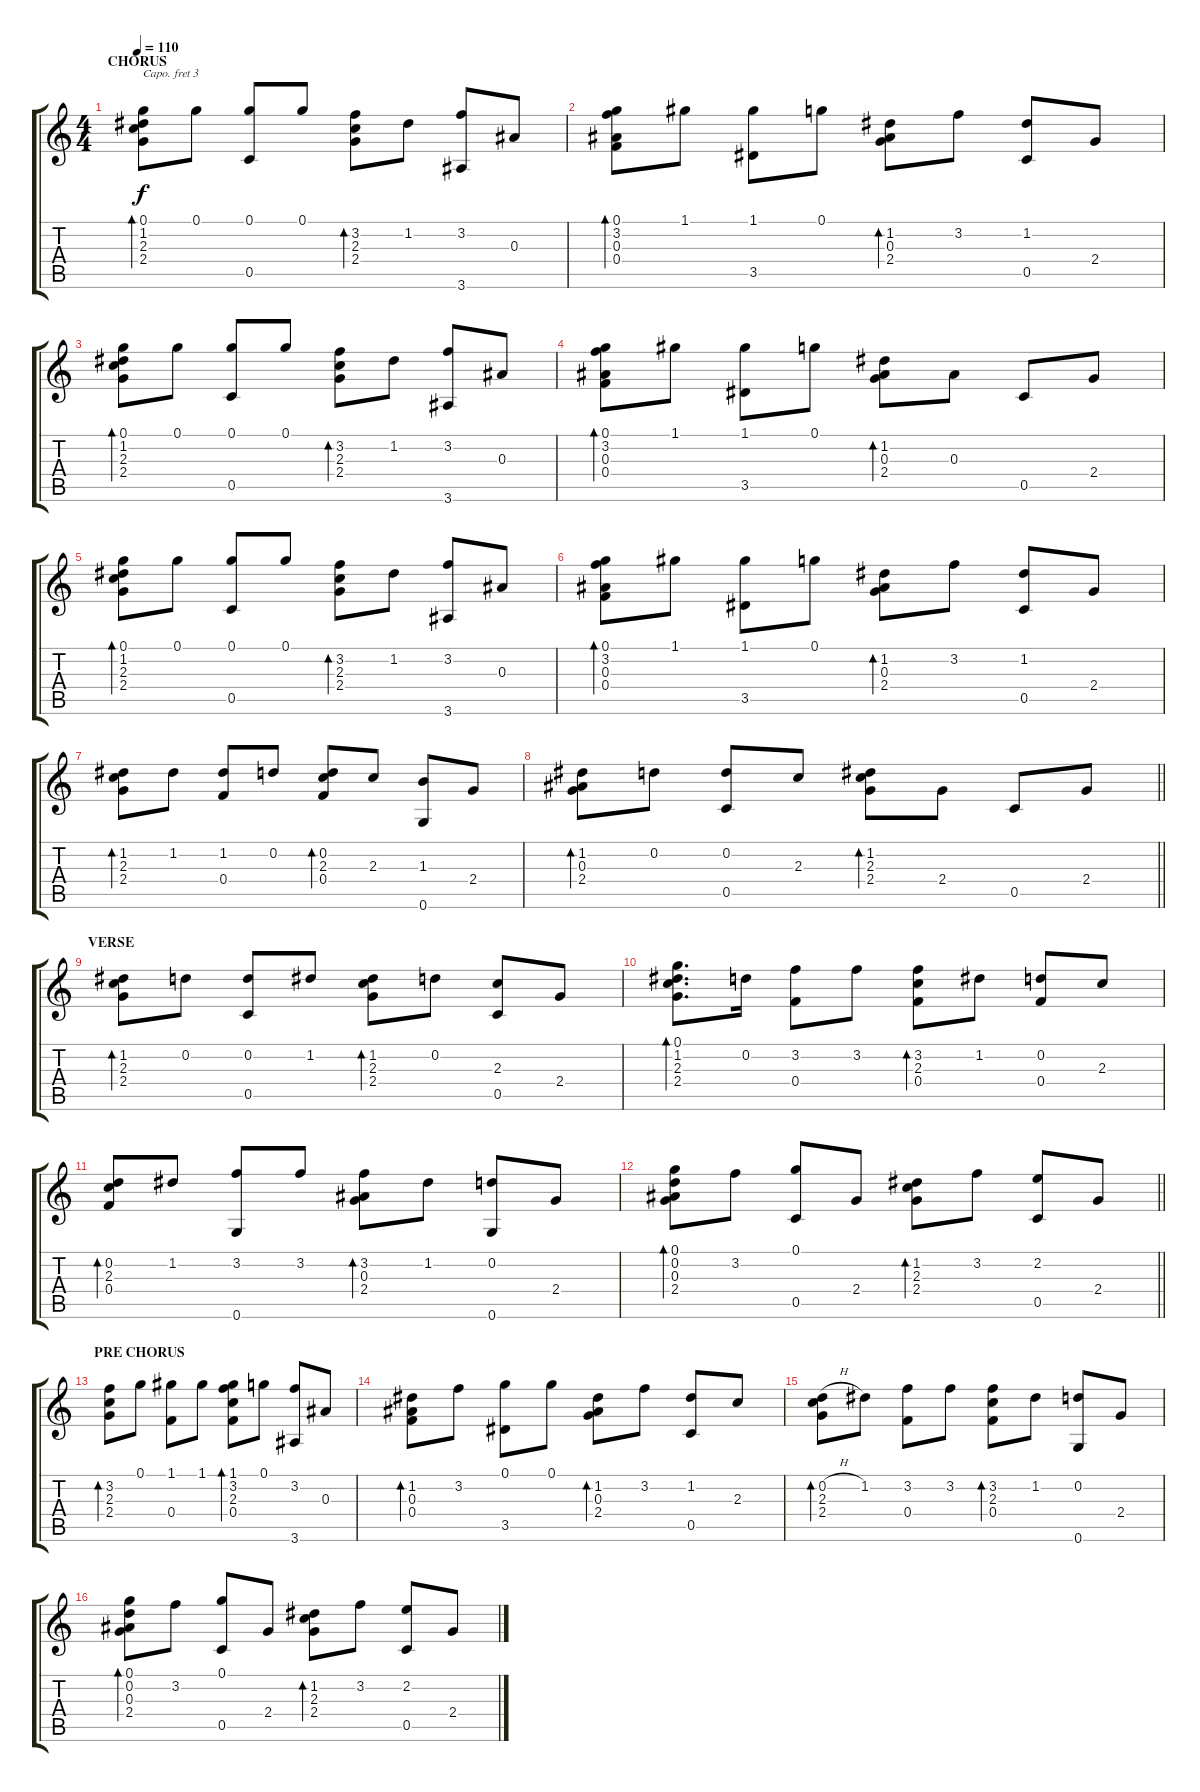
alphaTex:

\track "" {instrument acousticguitarsteel}
\staff {score tabs}
\capo 3
\tuning (E4 B3 G3 D3 A2 E2) {hide}
\ts (4 4)
\section ("" "CHORUS")
\tempo 110
\clef g2
\ks c
(0.1 1.2 2.3 2.4).8{bd 60 dy f} 0.1.8 (0.1 0.5).8 0.1.8 (3.2 2.3 2.4).8{bd 60} 1.2.8 (3.2 3.6).8 0.3.8 |
(0.1 3.2 0.3 0.4).8{bd 60} 1.1.8 (1.1 3.5).8 0.1.8 (1.2 0.3 2.4).8{bd 60} 3.2.8 (1.2 0.5).8 2.4.8 |
(0.1 1.2 2.3 2.4).8{bd 60} 0.1.8 (0.1 0.5).8 0.1.8 (3.2 2.3 2.4).8{bd 60} 1.2.8 (3.2 3.6).8 0.3.8 |
(0.1 3.2 0.3 0.4).8{bd 60} 1.1.8 (1.1 3.5).8 0.1.8 (1.2 0.3 2.4).8{bd 60} 0.3.8 0.5.8 2.4.8 |
(0.1 1.2 2.3 2.4).8{bd 60} 0.1.8 (0.1 0.5).8 0.1.8 (3.2 2.3 2.4).8{bd 60} 1.2.8 (3.2 3.6).8 0.3.8 |
(0.1 3.2 0.3 0.4).8{bd 60} 1.1.8 (1.1 3.5).8 0.1.8 (1.2 0.3 2.4).8{bd 60} 3.2.8 (1.2 0.5).8 2.4.8 |
(1.2 2.3 2.4).8{bd 60} 1.2.8 (1.2 0.4).8 0.2.8 (0.2 2.3 0.4).8{bd 60} 2.3.8 (1.3 0.6).8 2.4.8 |
\barLineRight lightlight
(1.2 0.3 2.4).8{bd 60} 0.2.8 (0.2 0.5).8 2.3.8 (1.2 2.3 2.4).8{bd 60} 2.4.8 0.5.8 2.4.8 |
\section ("" "VERSE")
(1.2 2.3 2.4).8{bd 60} 0.2.8 (0.2 0.5).8 1.2.8 (1.2 2.3 2.4).8{bd 60} 0.2.8 (2.3 0.5).8 2.4.8 |
(0.1 1.2 2.3 2.4).8{d bd 60} 0.2.16 (3.2 0.4).8 3.2.8 (3.2 2.3 0.4).8{bd 60} 1.2.8 (0.2 0.4).8 2.3.8 |
(0.2 2.3 0.4).8{bd 60} 1.2.8 (3.2 0.6).8 3.2.8 (3.2 0.3 2.4).8{bd 60} 1.2.8 (0.2 0.6).8 2.4.8 |
\barLineRight lightlight
(0.1 0.2 0.3 2.4).8{bd 60} 3.2.8 (0.1 0.5).8 2.4.8 (1.2 2.3 2.4).8{bd 60} 3.2.8 (2.2 0.5).8 2.4.8 |
\section ("" "PRE CHORUS ")
(3.2 2.3 2.4).8{bd 60} 0.1.8 (1.1 0.4).8 1.1.8 (1.1 3.2 2.3 0.4).8{bd 60} 0.1.8 (3.2 3.6).8 0.3.8 |
(1.2 0.3 0.4).8{bd 60} 3.2.8 (0.1 3.5).8 0.1.8 (1.2 0.3 2.4).8{bd 60} 3.2.8 (1.2 0.5).8 2.3.8 |
(0.2{h} 2.3 2.4).8{bd 60} 1.2.8 (3.2 0.4).8 3.2.8 (3.2 2.3 0.4).8{bd 60} 1.2.8 (0.2 0.6).8 2.4.8 |
(0.1 0.2 0.3 2.4).8{bd 60} 3.2.8 (0.1 0.5).8 2.4.8 (1.2 2.3 2.4).8{bd 60} 3.2.8 (2.2 0.5).8 2.4.8
